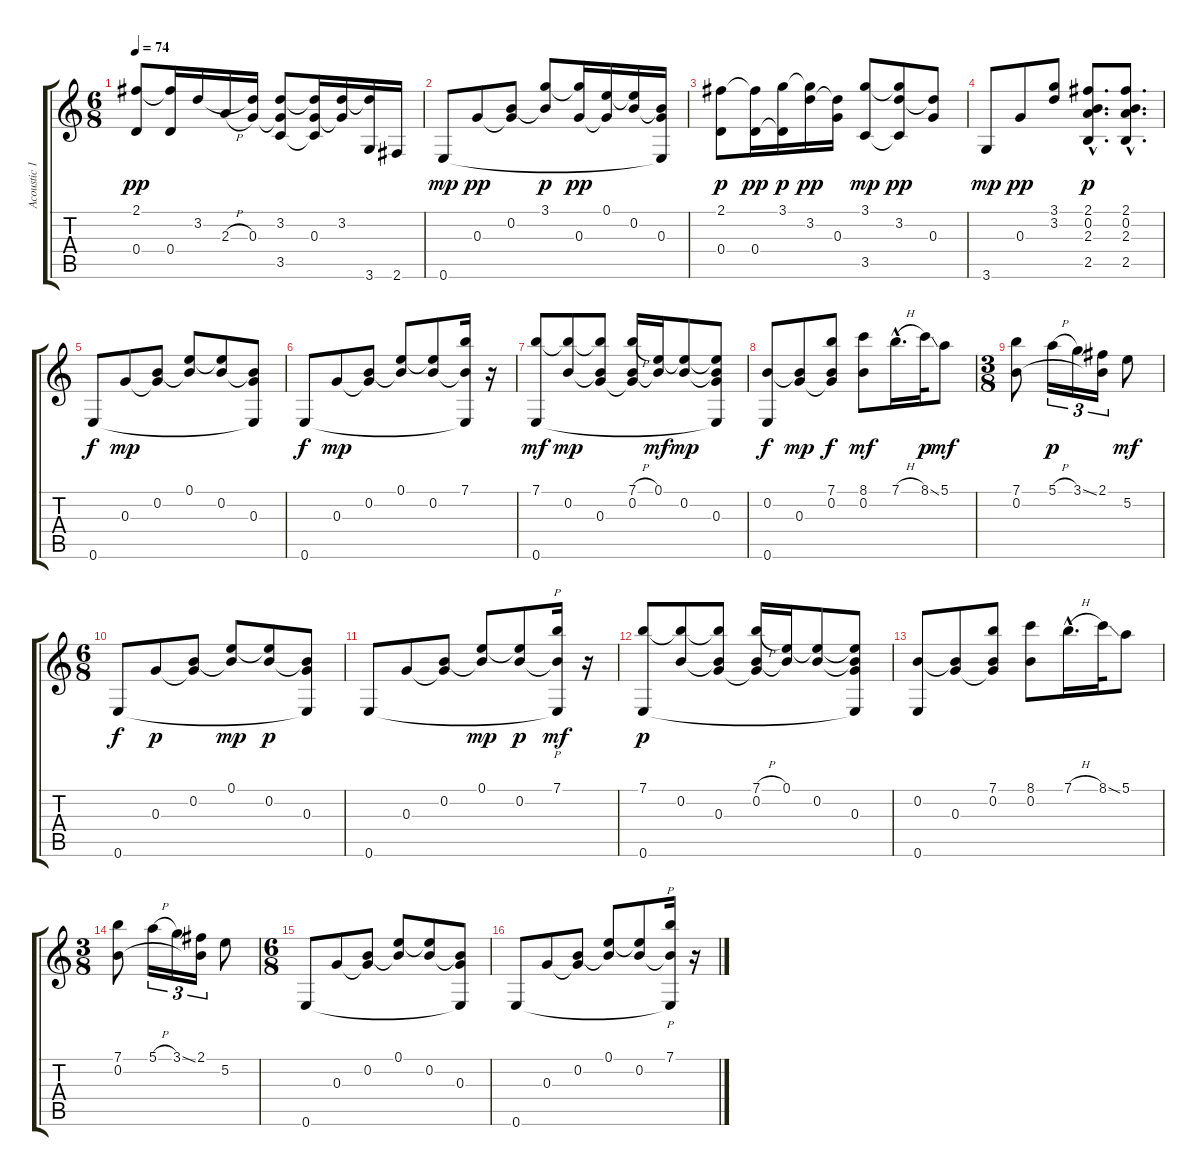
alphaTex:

\track ("Acoustic 1" "Acoustic 1") {instrument acousticguitarnylon}
\staff {score tabs}
\tuning (E4 B3 G3 D3 A2 E2) {hide}
\ts (6 8)
\tempo 74
\clef g2
\ks c
(2.1 0.4).8{dy pp} (2.1{t} 0.4).16 3.2.16 2.3{h}.16 (3.2{t} 0.3).16 (3.2 0.3{t} 3.5).8 (3.2{t} 0.3 3.5{t}).16 (3.2 0.3{t}).16 (3.2{t} 3.6).16 2.6.16 |
0.6.8{dy mp} 0.3.8{dy pp} (0.2 0.3{t}).8 (3.1 0.2{t}).8{dy p} (3.1{t} 0.3).16{dy pp} (0.1 0.3{t}).16 (0.1{t} 0.2).16 (0.2{t} 0.3 0.6{t}).16 |
(2.1 0.4).8{dy p} (2.1{t} 0.4).16{dy pp} (3.1 0.4{t}).16{dy p} (3.1{t} 3.2).16{dy pp} (3.2{t} 0.3).16 (3.1 3.5).8{dy mp} (3.1{t} 3.2 3.5{t}).8{dy pp} (3.2{t} 0.3).8 |
3.6.8{dy mp} 0.3.8{dy pp} (3.1 3.2).8 (2.1{hac} 0.2{hac} 2.3{hac} 2.5{hac}).8{d dy p} (2.1{hac} 0.2{hac} 2.3{hac} 2.5{hac}).8{d} |
0.6.8{dy f} 0.3.8{dy mp} (0.2 0.3{t}).8 (0.1 0.2{t}).8 (0.1{t} 0.2).8 (0.2{t} 0.3 0.6{t}).8 |
0.6.8{dy f} 0.3.8{dy mp} (0.2 0.3{t}).8 (0.1 0.2{t}).8 (0.1{t} 0.2).8 (7.1 0.2{t} 0.6{t}).16 r.16 |
(7.1 0.6).8{dy mf} (7.1{t} 0.2).8{dy mp} (7.1{t} 0.2{t} 0.3).8 (7.1{h} 0.2 0.3{t}).16 (0.1 0.2{t}).16{dy mf} (0.1{t} 0.2).8{dy mp} (0.1{t} 0.2{t} 0.3 0.6{t}).8 |
(0.2 0.6).8{dy f} (0.2{t} 0.3).8{dy mp} (7.1 0.2 0.3{t}).8{dy f} (8.1 0.2).8{dy mf} 7.1{h hac}.16{d} 8.1{ss}.32{dy p} 5.1.8{dy mf} |
\ts (3 8)
(7.1 0.2).8 5.1{h}.16{tu (3 2) dy p} 3.1{ss}.16{tu (3 2)} (2.1 0.2{t}).16{tu (3 2)} 5.2.8{dy mf} |
\ts (6 8)
0.6.8{dy f} 0.3.8{dy p} (0.2 0.3{t}).8 (0.1 0.2{t}).8{dy mp} (0.1{t} 0.2).8{dy p} (0.2{t} 0.3 0.6{t}).8 |
0.6.8 0.3.8 (0.2 0.3{t}).8 (0.1 0.2{t}).8{dy mp} (0.1{t} 0.2).8{dy p} (7.1 0.2{t} 0.6{t}).16{p dy mf} r.16 |
(7.1 0.6).8{dy p} (7.1{t} 0.2).8 (7.1{t} 0.2{t} 0.3).8 (7.1{h} 0.2 0.3{t}).16 (0.1 0.2{t}).16 (0.1{t} 0.2).8 (0.1{t} 0.2{t} 0.3 0.6{t}).8 |
(0.2 0.6).8 (0.2{t} 0.3).8 (7.1 0.2 0.3{t}).8 (8.1 0.2).8 7.1{h hac}.16{d} 8.1{ss}.32 5.1.8 |
\ts (3 8)
(7.1 0.2).8 5.1{h}.16{tu (3 2)} 3.1{ss}.16{tu (3 2)} (2.1 0.2{t}).16{tu (3 2)} 5.2.8 |
\ts (6 8)
0.6.8 0.3.8 (0.2 0.3{t}).8 (0.1 0.2{t}).8 (0.1{t} 0.2).8 (0.2{t} 0.3 0.6{t}).8 |
0.6.8 0.3.8 (0.2 0.3{t}).8 (0.1 0.2{t}).8 (0.1{t} 0.2).8 (7.1 0.2{t} 0.6{t}).16{p} r.16
